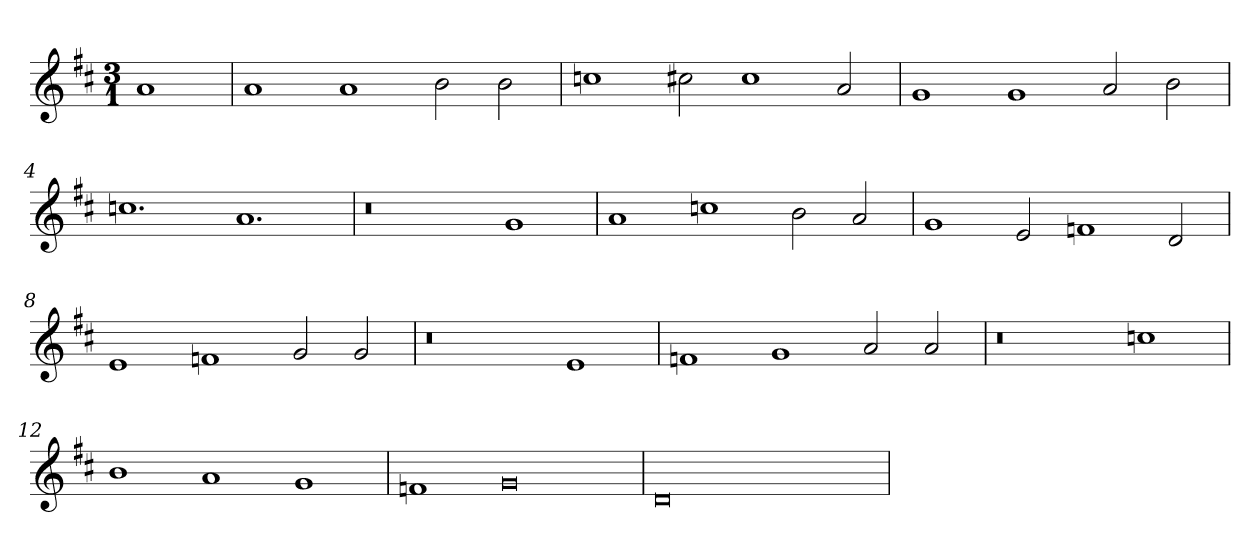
**kern
*part1
*staff1
*clefG2
*k[f#c#]
*D:
*M3/1
=
1a
=1
1a
1a
2b
2b
=2
1ccn
2cc#
1cc#
2a
=3
1g
1g
2a
2b
=4
1.ccn
1.a
=5
0r
1g
=6
1a
1ccn
2b
2a
=7
1g
2e
1fn
2d
=8
1e
1fn
2g
2g
=9
0r
1e
=10
1fn
1g
2a
2a
=11
0r
1ccn
=12
1b
1a
1g
=13
1fn
0g
=14
0d
1ryy
=
*-
